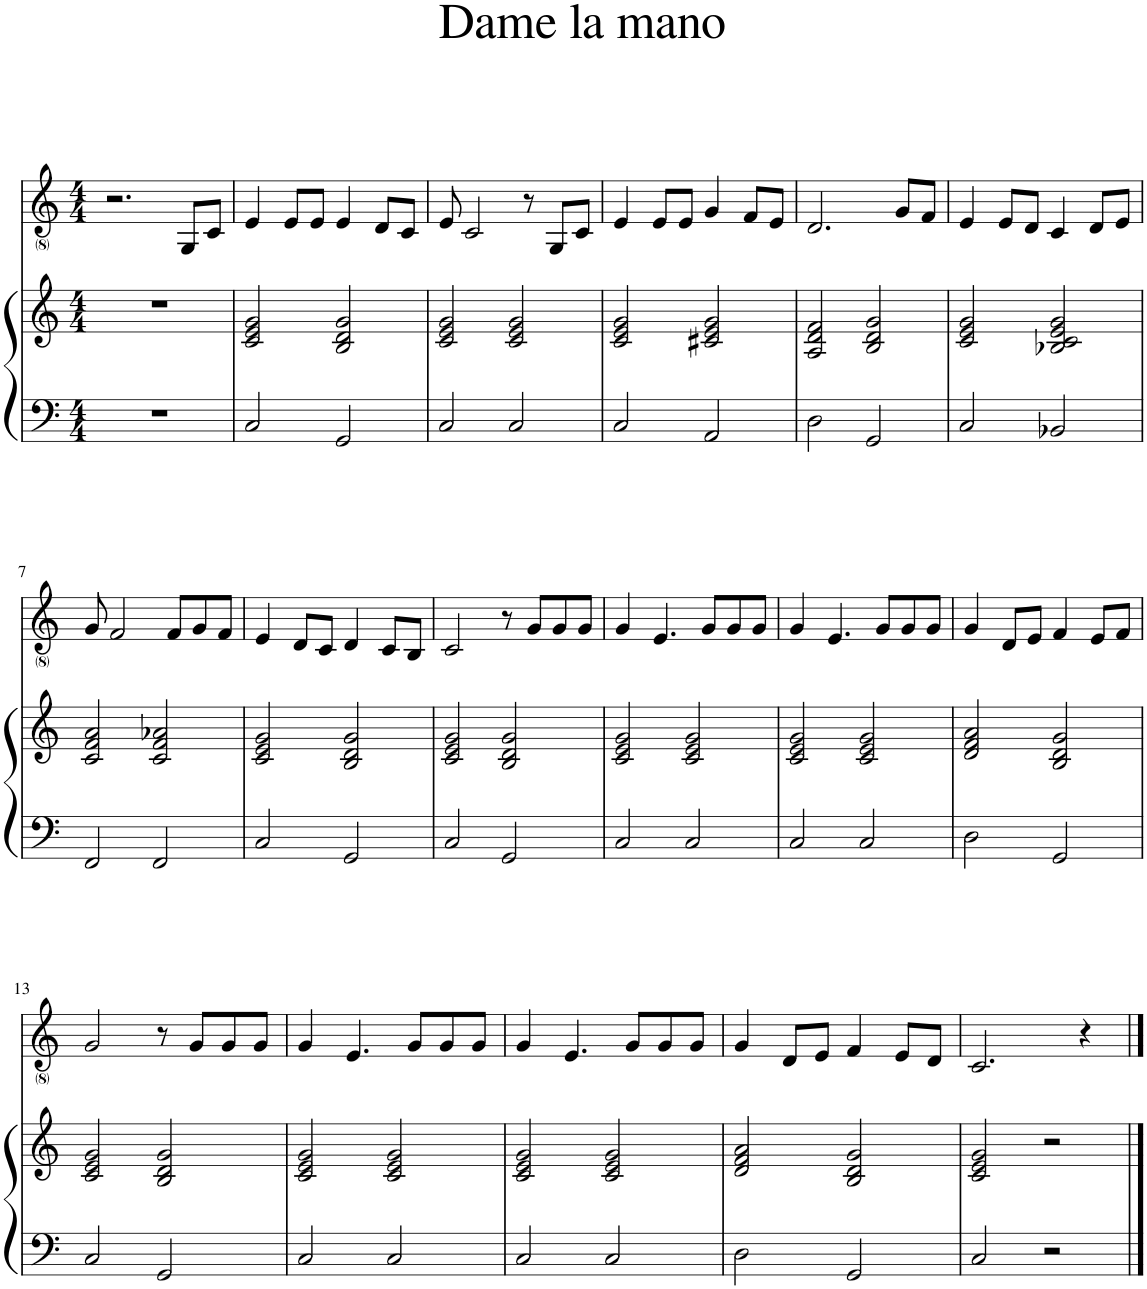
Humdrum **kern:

**kern	**kern	**kern
*part2	*part2	*part1
*staff3	*staff2	*staff1
*I"Piano	*	*I"Voice
*I'Pno	*	*
*clefF4	*clefG2	*clefG2
*k[]	*k[]	*k[]
*M4/4	*M4/4	*M4/4
=1	=1	=1
1r	1r	2.r
.	.	8G/L
.	.	8c/J
=2	=2	=2
2C/	2c/ 2e/ 2g/	4e/
.	.	8e/L
.	.	8e/J
2GG/	2B/ 2d/ 2g/	4e/
.	.	8d/L
.	.	8c/J
=3	=3	=3
2C/	2c/ 2e/ 2g/	8e/
.	.	2c/
2C/	2c/ 2e/ 2g/	.
.	.	8r
.	.	8G/L
.	.	8c/J
=4	=4	=4
2C/	2c/ 2e/ 2g/	4e/
.	.	8e/L
.	.	8e/J
2AA/	2c#X/ 2e/ 2g/	4g/
.	.	8f/L
.	.	8e/J
=5	=5	=5
2D\	2A/ 2d/ 2f/	2.d/
2GG/	2B/ 2d/ 2g/	.
.	.	8g/L
.	.	8f/J
=6	=6	=6
2C/	2c/ 2e/ 2g/	4e/
.	.	8e/L
.	.	8d/J
2BB-X/	2B-X/ 2c/ 2e/ 2g/	4c/
.	.	8d/L
.	.	8e/J
!!LO:LB:g=z
=7	=7	=7
2FF/	2c/ 2f/ 2a/	8g/
.	.	2f/
2FF/	2c/ 2f/ 2a-X/	.
.	.	8f/L
.	.	8g/
.	.	8f/J
=8	=8	=8
2C/	2c/ 2e/ 2g/	4e/
.	.	8d/L
.	.	8c/J
2GG/	2B/ 2d/ 2g/	4d/
.	.	8c/L
.	.	8B/J
=9	=9	=9
2C/	2c/ 2e/ 2g/	2c/
2GG/	2B/ 2d/ 2g/	8r
.	.	8g/L
.	.	8g/
.	.	8g/J
=10	=10	=10
2C/	2c/ 2e/ 2g/	4g/
.	.	4.e/
2C/	2c/ 2e/ 2g/	.
.	.	8g/L
.	.	8g/
.	.	8g/J
=11	=11	=11
2C/	2c/ 2e/ 2g/	4g/
.	.	4.e/
2C/	2c/ 2e/ 2g/	.
.	.	8g/L
.	.	8g/
.	.	8g/J
=12	=12	=12
2D\	2d/ 2f/ 2a/	4g/
.	.	8d/L
.	.	8e/J
2GG/	2B/ 2d/ 2g/	4f/
.	.	8e/L
.	.	8f/J
!!LO:LB:g=z
=13	=13	=13
2C/	2c/ 2e/ 2g/	2g/
2GG/	2B/ 2d/ 2g/	8r
.	.	8g/L
.	.	8g/
.	.	8g/J
=14	=14	=14
2C/	2c/ 2e/ 2g/	4g/
.	.	4.e/
2C/	2c/ 2e/ 2g/	.
.	.	8g/L
.	.	8g/
.	.	8g/J
=15	=15	=15
2C/	2c/ 2e/ 2g/	4g/
.	.	4.e/
2C/	2c/ 2e/ 2g/	.
.	.	8g/L
.	.	8g/
.	.	8g/J
=16	=16	=16
2D\	2d/ 2f/ 2a/	4g/
.	.	8d/L
.	.	8e/J
2GG/	2B/ 2d/ 2g/	4f/
.	.	8e/L
.	.	8d/J
=17	=17	=17
2C/	2c/ 2e/ 2g/	2.c/
2r	2r	.
.	.	4r
==	==	==
*-	*-	*-
